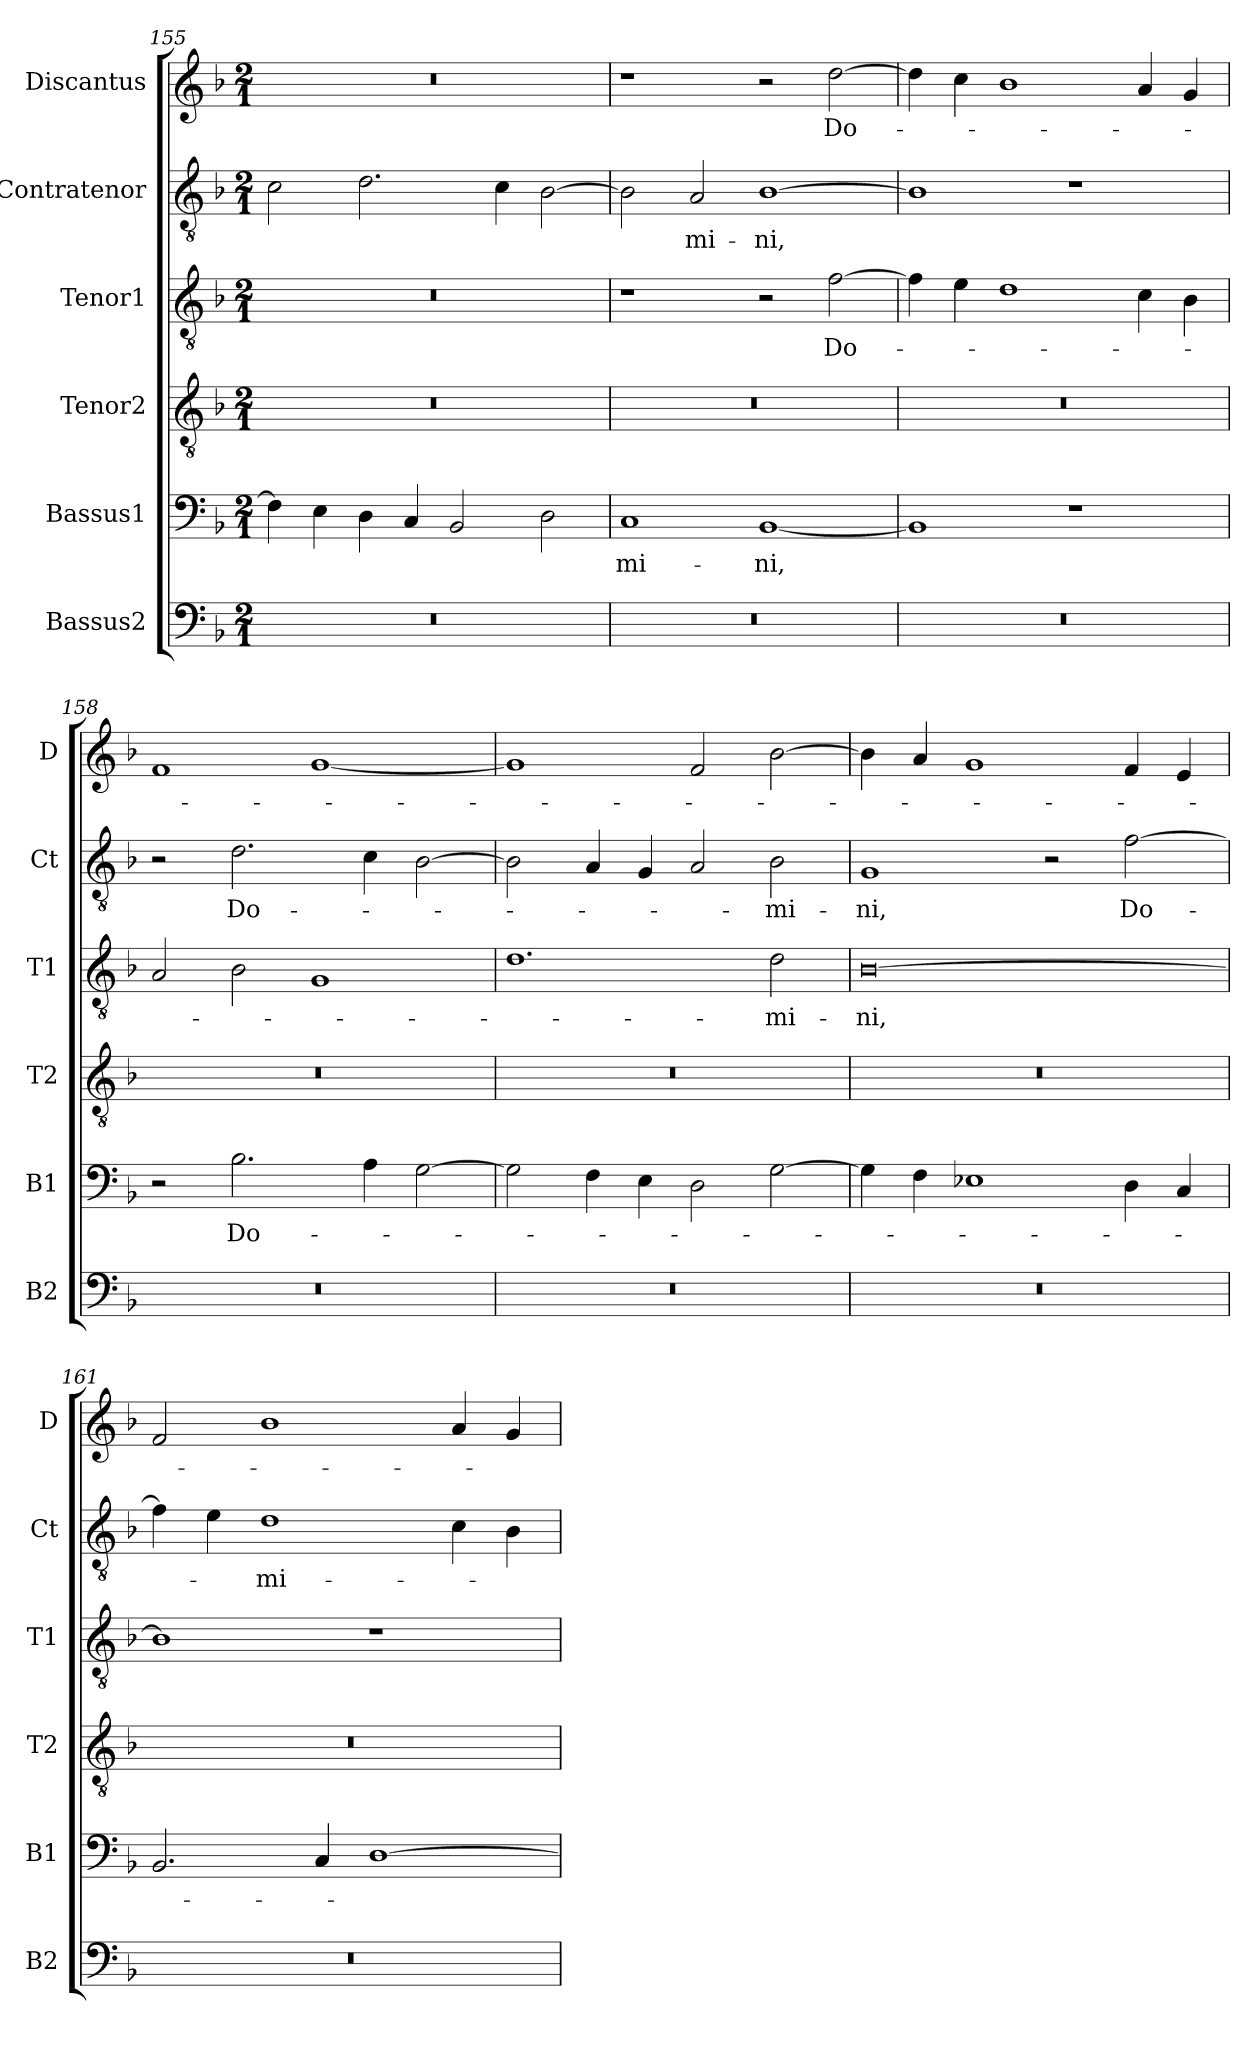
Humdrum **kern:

**kern	**kern	**text	**kern	**kern	**text	**kern	**text	**kern	**text
*part6	*part5	*part5	*part4	*part3	*part3	*part2	*part2	*part1	*part1
*staff6	*staff5	*staff5	*staff4	*staff3	*staff3	*staff2	*staff2	*staff1	*staff1
*I"Bassus2	*I"Bassus1	*	*I"Tenor2	*I"Tenor1	*	*I"Contratenor	*	*I"Discantus	*
*I'B2	*I'B1	*	*I'T2	*I'T1	*	*I'Ct	*	*I'D	*
*clefF4	*clefF4	*	*clefGv2	*clefGv2	*	*clefGv2	*	*clefG2	*
*k[b-]	*k[b-]	*	*k[b-]	*k[b-]	*	*k[b-]	*	*k[b-]	*
*M2/1	*M2/1	*	*M2/1	*M2/1	*	*M2/1	*	*M2/1	*
=155	=155	=155	=155	=155	=155	=155	=155	=155	=155
0r	4F]	.	0r	0r	.	2c	.	0r	.
.	4E	.	.	.	.	.	.	.	.
.	4D	.	.	.	.	2.d	.	.	.
.	4C	.	.	.	.	.	.	.	.
.	2BB-	.	.	.	.	.	.	.	.
.	.	.	.	.	.	4c	.	.	.
.	2D	.	.	.	.	[2B-	.	.	.
=156	=156	=156	=156	=156	=156	=156	=156	=156	=156
0r	1C	-mi-	0r	1r	.	2B-]	.	1r	.
.	.	.	.	.	.	2A	-mi-	.	.
.	[1BB-	-ni,	.	2r	.	[1B-	-ni,	2r	.
.	.	.	.	[2f	Do-	.	.	[2dd	Do-
=157	=157	=157	=157	=157	=157	=157	=157	=157	=157
0r	1BB-]	.	0r	4f]	.	1B-]	.	4dd]	.
.	.	.	.	4e	.	.	.	4cc	.
.	.	.	.	1d	.	.	.	1b-	.
.	1r	.	.	.	.	1r	.	.	.
.	.	.	.	4c	.	.	.	4a	.
.	.	.	.	4B-	.	.	.	4g	.
=158	=158	=158	=158	=158	=158	=158	=158	=158	=158
0r	2r	.	0r	2A	.	2r	.	1f	.
.	2.B-	Do-	.	2B-	.	2.d	Do-	.	.
.	.	.	.	1G	.	.	.	[1g	.
.	4A	.	.	.	.	4c	.	.	.
.	[2G	.	.	.	.	[2B-	.	.	.
=159	=159	=159	=159	=159	=159	=159	=159	=159	=159
0r	2G]	.	0r	1.d	.	2B-]	.	1g]	.
.	4F	.	.	.	.	4A	.	.	.
.	4E	.	.	.	.	4G	.	.	.
.	2D	.	.	.	.	2A	.	2f	.
.	[2G	.	.	2d	-mi-	2B-	-mi-	[2b-	.
=160	=160	=160	=160	=160	=160	=160	=160	=160	=160
0r	4G]	.	0r	[0B-	-ni,	1G	-ni,	4b-]	.
.	4F	.	.	.	.	.	.	4a	.
.	1E-X	.	.	.	.	.	.	1g	.
.	.	.	.	.	.	2r	.	.	.
.	4D	.	.	.	.	[2f	Do-	4f	.
.	4C	.	.	.	.	.	.	4e	.
=161	=161	=161	=161	=161	=161	=161	=161	=161	=161
0r	2.BB-	.	0r	1B-]	.	4f]	.	2f	.
.	.	.	.	.	.	4e	.	.	.
.	.	.	.	.	.	1d	-mi-	1b-	.
.	4C	.	.	.	.	.	.	.	.
.	[1D	.	.	1r	.	.	.	.	.
.	.	.	.	.	.	4c	.	4a	.
.	.	.	.	.	.	4B-	.	4g	.
=	=	=	=	=	=	=	=	=	=
*-	*-	*-	*-	*-	*-	*-	*-	*-	*-
